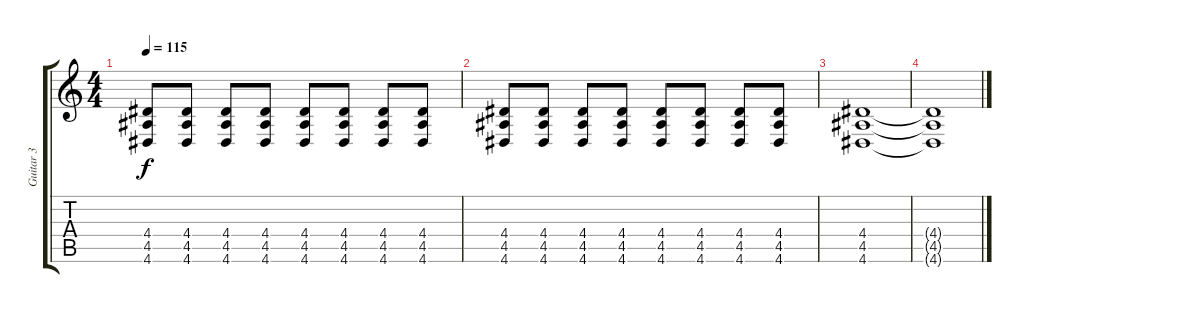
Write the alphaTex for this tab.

\track ("Guitar 3" "Guitar 3") {instrument distortionguitar}
\staff {score tabs}
\tuning (Db4 Ab3 E3 B2 Gb2 B1) {hide}
\ts (4 4)
\tempo 115
\clef g2
\ks c
(4.4 4.5 4.6).8{dy f} (4.4 4.5 4.6).8 (4.4 4.5 4.6).8 (4.4 4.5 4.6).8 (4.4 4.5 4.6).8 (4.4 4.5 4.6).8 (4.4 4.5 4.6).8 (4.4 4.5 4.6).8 |
(4.4 4.5 4.6).8 (4.4 4.5 4.6).8 (4.4 4.5 4.6).8 (4.4 4.5 4.6).8 (4.4 4.5 4.6).8 (4.4 4.5 4.6).8 (4.4 4.5 4.6).8 (4.4 4.5 4.6).8 |
(4.4 4.5 4.6).1 |
(4.4{t} 4.5{t} 4.6{t}).1
